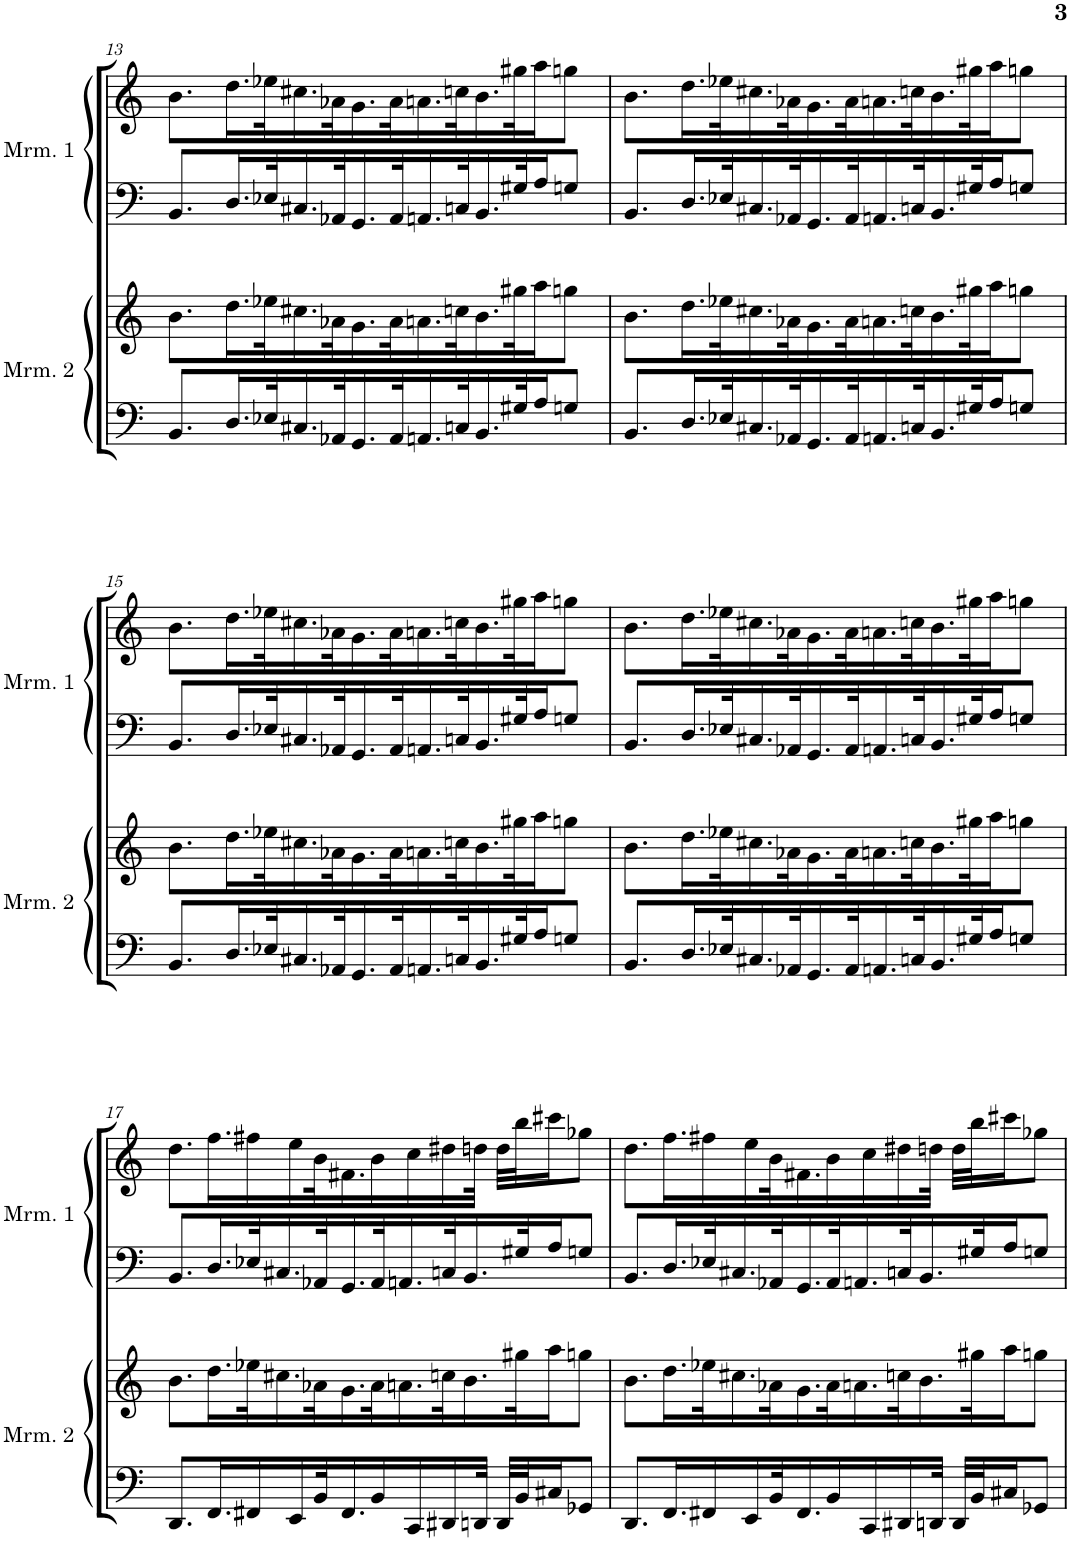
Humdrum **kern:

**kern	**kern	**kern	**kern
*part4	*part3	*part2	*part1
*staff4	*staff3	*staff2	*staff1
*I"Marimba 2	*I"Marimba 2	*I"Marimba 1	*I"Marimba 1
*I'Mrm. 2	*I'Mrm. 2	*I'Mrm. 1	*I'Mrm. 1
!!LO:PB:g=z
*clefF4	*clefG2	*clefF4	*clefG2
*k[]	*k[]	*k[]	*k[]
*M4/4	*M4/4	*M4/4	*M4/4
=13	=13	=13	=13
8.BB/L	8.b\L	8.BB/L	8.b\L
16.D/L	16.dd\L	16.D/L	16.dd\L
32E-X/K	32ee-X\K	32E-X/K	32ee-X\K
16.C#X/	16.cc#X\	16.C#X/	16.cc#X\
32AA-X/K	32a-X\K	32AA-X/K	32a-X\K
16.GG/	16.g\	16.GG/	16.g\
32AA-/K	32a-\K	32AA-/K	32a-\K
16.AAn/	16.an\	16.AAn/	16.an\
32Cn/K	32ccn\K	32Cn/K	32ccn\K
16.BB/	16.b\	16.BB/	16.b\
32G#X/K	32gg#X\K	32G#X/K	32gg#X\K
16A/J	16aa\J	16A/J	16aa\J
8Gn/J	8ggn\J	8Gn/J	8ggn\J
=14	=14	=14	=14
8.BB/L	8.b\L	8.BB/L	8.b\L
16.D/L	16.dd\L	16.D/L	16.dd\L
32E-X/K	32ee-X\K	32E-X/K	32ee-X\K
16.C#X/	16.cc#X\	16.C#X/	16.cc#X\
32AA-X/K	32a-X\K	32AA-X/K	32a-X\K
16.GG/	16.g\	16.GG/	16.g\
32AA-/K	32a-\K	32AA-/K	32a-\K
16.AAn/	16.an\	16.AAn/	16.an\
32Cn/K	32ccn\K	32Cn/K	32ccn\K
16.BB/	16.b\	16.BB/	16.b\
32G#X/K	32gg#X\K	32G#X/K	32gg#X\K
16A/J	16aa\J	16A/J	16aa\J
8Gn/J	8ggn\J	8Gn/J	8ggn\J
!!LO:LB:g=z
=15	=15	=15	=15
8.BB/L	8.b\L	8.BB/L	8.b\L
16.D/L	16.dd\L	16.D/L	16.dd\L
32E-X/K	32ee-X\K	32E-X/K	32ee-X\K
16.C#X/	16.cc#X\	16.C#X/	16.cc#X\
32AA-X/K	32a-X\K	32AA-X/K	32a-X\K
16.GG/	16.g\	16.GG/	16.g\
32AA-/K	32a-\K	32AA-/K	32a-\K
16.AAn/	16.an\	16.AAn/	16.an\
32Cn/K	32ccn\K	32Cn/K	32ccn\K
16.BB/	16.b\	16.BB/	16.b\
32G#X/K	32gg#X\K	32G#X/K	32gg#X\K
16A/J	16aa\J	16A/J	16aa\J
8Gn/J	8ggn\J	8Gn/J	8ggn\J
=16	=16	=16	=16
8.BB/L	8.b\L	8.BB/L	8.b\L
16.D/L	16.dd\L	16.D/L	16.dd\L
32E-X/K	32ee-X\K	32E-X/K	32ee-X\K
16.C#X/	16.cc#X\	16.C#X/	16.cc#X\
32AA-X/K	32a-X\K	32AA-X/K	32a-X\K
16.GG/	16.g\	16.GG/	16.g\
32AA-/K	32a-\K	32AA-/K	32a-\K
16.AAn/	16.an\	16.AAn/	16.an\
32Cn/K	32ccn\K	32Cn/K	32ccn\K
16.BB/	16.b\	16.BB/	16.b\
32G#X/K	32gg#X\K	32G#X/K	32gg#X\K
16A/J	16aa\J	16A/J	16aa\J
8Gn/J	8ggn\J	8Gn/J	8ggn\J
!!LO:LB:g=z
=17	=17	=17	=17
8.DD/L	8.b\L	8.BB/L	8.dd\L
16.FF/L	16.dd\L	16.D/L	16.ff\L
16FF#X/	32ee-X\K	32E-X/K	16ff#X\
.	16.cc#X\	16.C#X/	.
16EE/	.	.	16ee\
32BB/K	32a-X\K	32AA-X/K	32b\K
16.FF#/	16.g\	16.GG/	16.f#X\
16BB/	32a-\K	32AA-/K	16b\
.	16.an\	16.AAn/	.
16CC/	.	.	16cc\
16DD#X/	32ccn\K	32Cn/K	16dd#X\
.	16.b\	16.BB/	.
32DDn/JJk	.	.	32ddn\JJk
32DD/LLL	.	.	32dd\LLL
32BB/J	32gg#X\K	32G#X/K	32bb\J
16C#X/J	16aa\J	16A/J	16ccc#X\J
8GG-X/J	8ggn\J	8Gn/J	8gg-X\J
=18	=18	=18	=18
8.DD/L	8.b\L	8.BB/L	8.dd\L
16.FF/L	16.dd\L	16.D/L	16.ff\L
16FF#X/	32ee-X\K	32E-X/K	16ff#X\
.	16.cc#X\	16.C#X/	.
16EE/	.	.	16ee\
32BB/K	32a-X\K	32AA-X/K	32b\K
16.FF#/	16.g\	16.GG/	16.f#X\
16BB/	32a-\K	32AA-/K	16b\
.	16.an\	16.AAn/	.
16CC/	.	.	16cc\
16DD#X/	32ccn\K	32Cn/K	16dd#X\
.	16.b\	16.BB/	.
32DDn/JJk	.	.	32ddn\JJk
32DD/LLL	.	.	32dd\LLL
32BB/J	32gg#X\K	32G#X/K	32bb\J
16C#X/J	16aa\J	16A/J	16ccc#X\J
8GG-X/J	8ggn\J	8Gn/J	8gg-X\J
=	=	=	=
*-	*-	*-	*-
